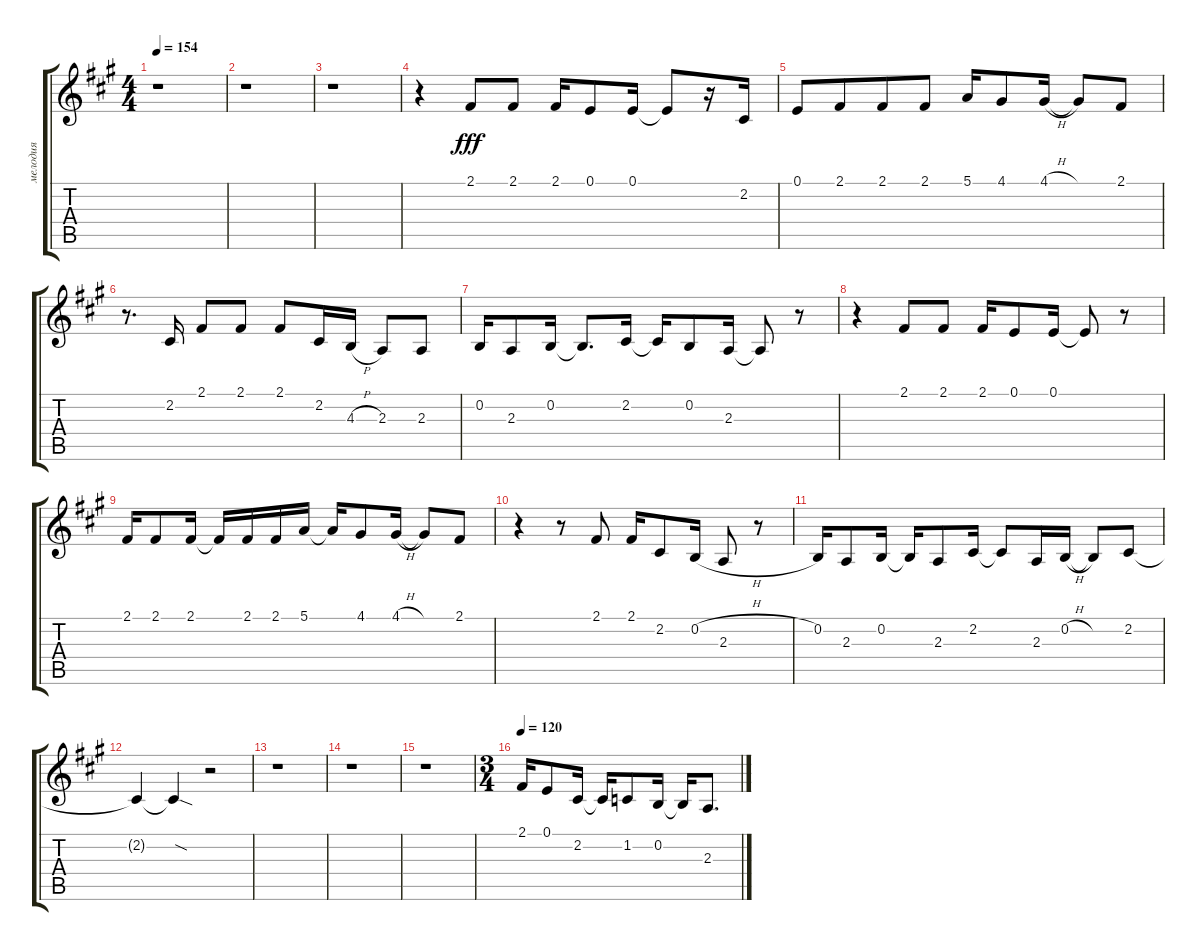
\track ("мелодия" "мелодия") {instrument accordion}
\staff {score tabs}
\tuning (E4 B3 G3 D3 A2 E2) {hide}
\ts (4 4)
\tempo 154
\clef g2
\ks f#minor
r.1{dy fff} |
r.1 |
r.1 |
r.4 2.1.8 2.1.8 2.1.16 0.1.8 0.1.16 0.1{t}.8 r.16 2.2.16 |
0.1.8 2.1.8{beam merge} 2.1.8 2.1.8 5.1.16 4.1.8 4.1{h}.16 4.1{t}.8 2.1.8 |
r.8{d} 2.2.16 2.1.8 2.1.8 2.1.8 2.2.16 4.3{h}.16 2.3.8 2.3.8 |
0.2.16 2.3.8 0.2.16 0.2{t}.8{d} 2.2.16 2.2{t}.16 0.2.8 2.3.16 2.3{t}.8 r.8 |
r.4 2.1.8 2.1.8 2.1.16 0.1.8 0.1.16 0.1{t}.8 r.8 |
2.1.16 2.1.8 2.1.16 2.1{t}.16 2.1.16 2.1.16 5.1.16 5.1{t}.16 4.1.8 4.1{h}.16 4.1{t}.8 2.1.8 |
r.4 r.8 2.1.8 2.1.16 2.2.8 0.2{h}.16 2.3.8 r.8 |
0.2.16 2.3.8 0.2.16 0.2{t}.16 2.3.8 2.2.16 2.2{t}.8 2.3.16 0.2{h}.16 0.2{t}.8 2.2.8 |
2.2{t}.4 2.2{sod t}.4 r.2 |
r.1 |
r.1 |
r.1 |
\ts (3 4)
\tempo 120
2.1.16 0.1.8 2.2.16 2.2{t}.16 1.2.8 0.2.16 0.2{t}.16 2.3.8{d}
